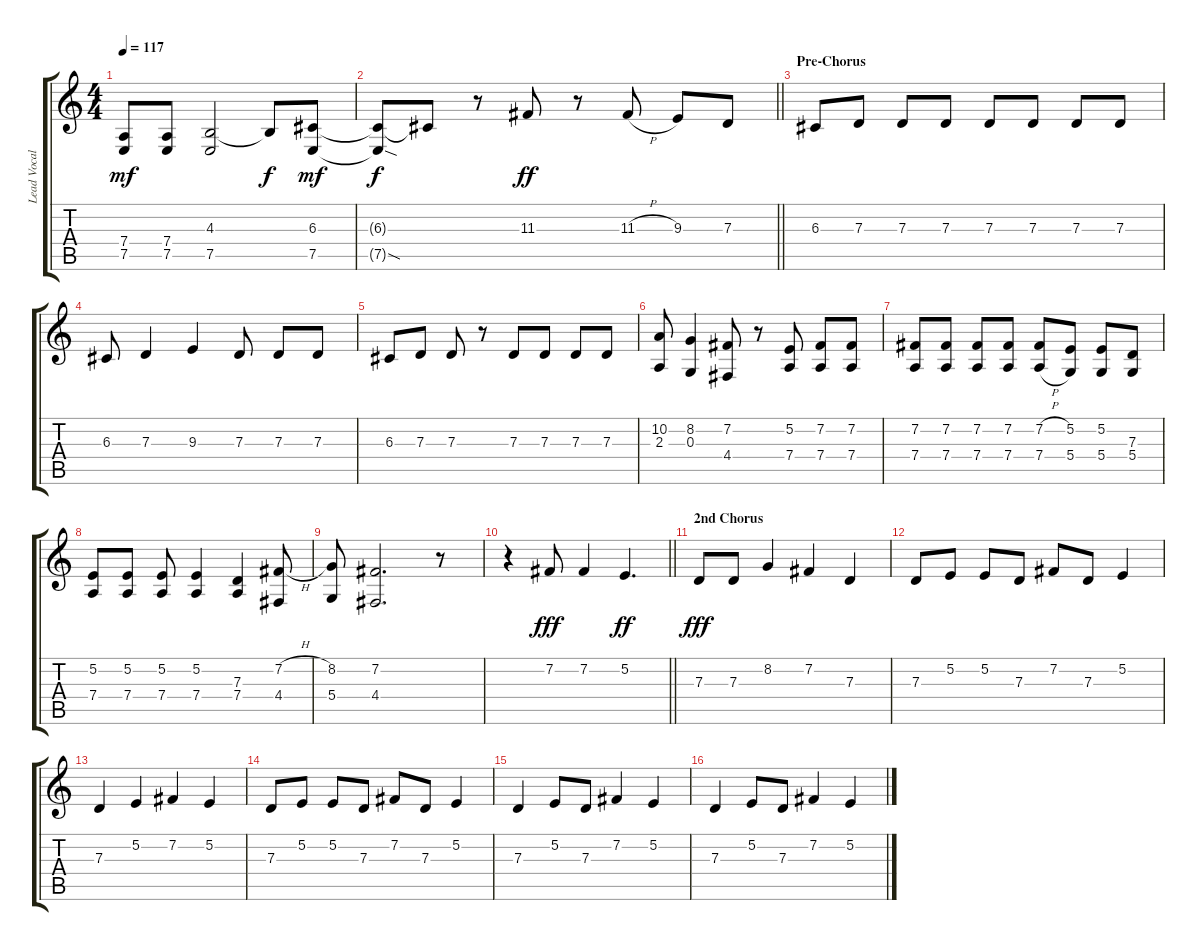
\track ("Lead Vocals" "Lead Vocal") {instrument clarinet}
\staff {score tabs}
\tuning (E4 B3 G3 D3 A2 E2) {hide}
\ts (4 4)
\tempo 117
\clef g2
\ks c
(7.4 7.5).8{dy mf} (7.4 7.5).8 (4.3 7.5).2 4.3{t}.8{dy f} (6.3 7.5).8{dy mf} |
\barLineRight lightlight
(6.3{t} 7.5{sod t}).8{dy f} 6.3{t}.8 r.8 11.3.8{dy ff} r.8 11.3{h}.8 9.3.8 7.3.8 |
\section ("" "Pre-Chorus")
6.3.8 7.3.8 7.3.8 7.3.8 7.3.8 7.3.8 7.3.8 7.3.8 |
6.3.8 7.3.4 9.3.4 7.3.8 7.3.8 7.3.8 |
6.3.8 7.3.8 7.3.8 r.8 7.3.8 7.3.8 7.3.8 7.3.8 |
(10.2 2.3).8 (8.2 0.3).4 (7.2 4.4).8 r.8 (5.2 7.4).8 (7.2 7.4).8 (7.2 7.4).8 |
(7.2 7.4).8 (7.2 7.4).8 (7.2 7.4).8 (7.2 7.4).8 (7.2{h} 7.4{h}).8 (5.2 5.4).8 (5.2 5.4).8 (7.3 5.4).8 |
(5.2 7.4).8 (5.2 7.4).8 (5.2 7.4).8 (5.2 7.4).4 (7.3 7.4).4 (7.2{h} 4.4).8 |
(8.2 5.4).8 (7.2 4.4).2{d} r.8 |
\barLineRight lightlight
r.4 7.2.8{dy fff} 7.2.4 5.2.4{d dy ff} |
\section ("" "2nd Chorus")
7.3.8{dy fff} 7.3.8 8.2.4 7.2.4 7.3.4 |
7.3.8 5.2.8 5.2.8 7.3.8 7.2.8 7.3.8 5.2.4 |
7.3.4 5.2.4 7.2.4 5.2.4 |
7.3.8 5.2.8 5.2.8 7.3.8 7.2.8 7.3.8 5.2.4 |
7.3.4 5.2.8 7.3.8 7.2.4 5.2.4 |
7.3.4 5.2.8 7.3.8 7.2.4 5.2.4
